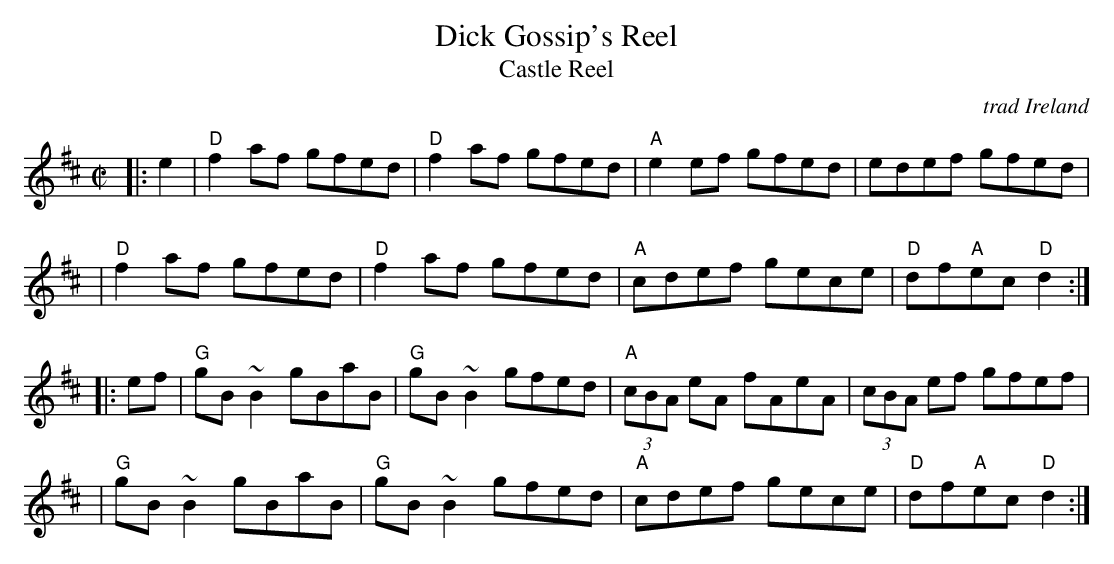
X:1
T: Dick Gossip's Reel
T: Castle Reel
O: trad Ireland
M: C|
L: 1/8
E: 6
K: D
|: e2 | "D"f2af gfed | "D"f2af gfed | "A"e2ef gfed | edef gfed |
      | "D"f2af gfed | "D"f2af gfed | "A"cdef gece | "D"df"A"ec "D"d2 :|
|: ef | "G"gB ~B2 gBaB | "G"gB ~B2 gfed | "A"(3cBA eA fAeA | (3cBA ef gfef |
      | "G"gB ~B2 gBaB | "G"gB ~B2 gfed | "A"cdef gece | "D"df"A"ec "D"d2 :|
